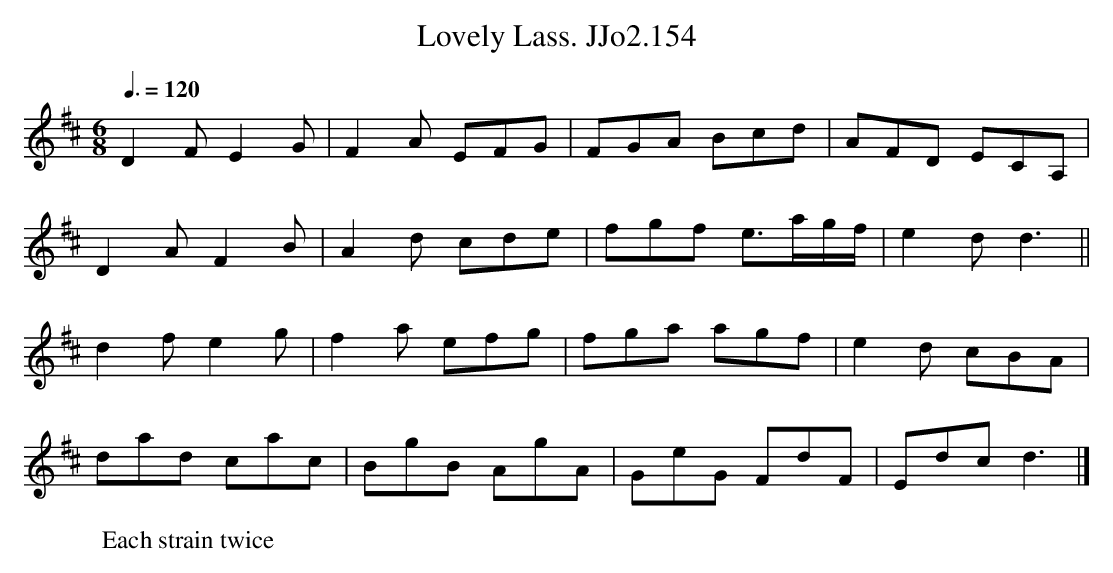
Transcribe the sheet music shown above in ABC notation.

X:1
T:Lovely Lass. JJo2.154
M:6/8
L:1/8
Q:3/8=120
W:Each strain twice
K:D
D2FE2G|F2A EFG|FGA Bcd|AFD ECA,|
D2AF2B|A2d cde|fgf e>ag/f/|e2dd3||
d2fe2g|f2a efg|fga agf|e2d cBA|
dad cac|BgB AgA|GeG FdF|Edcd3|]
